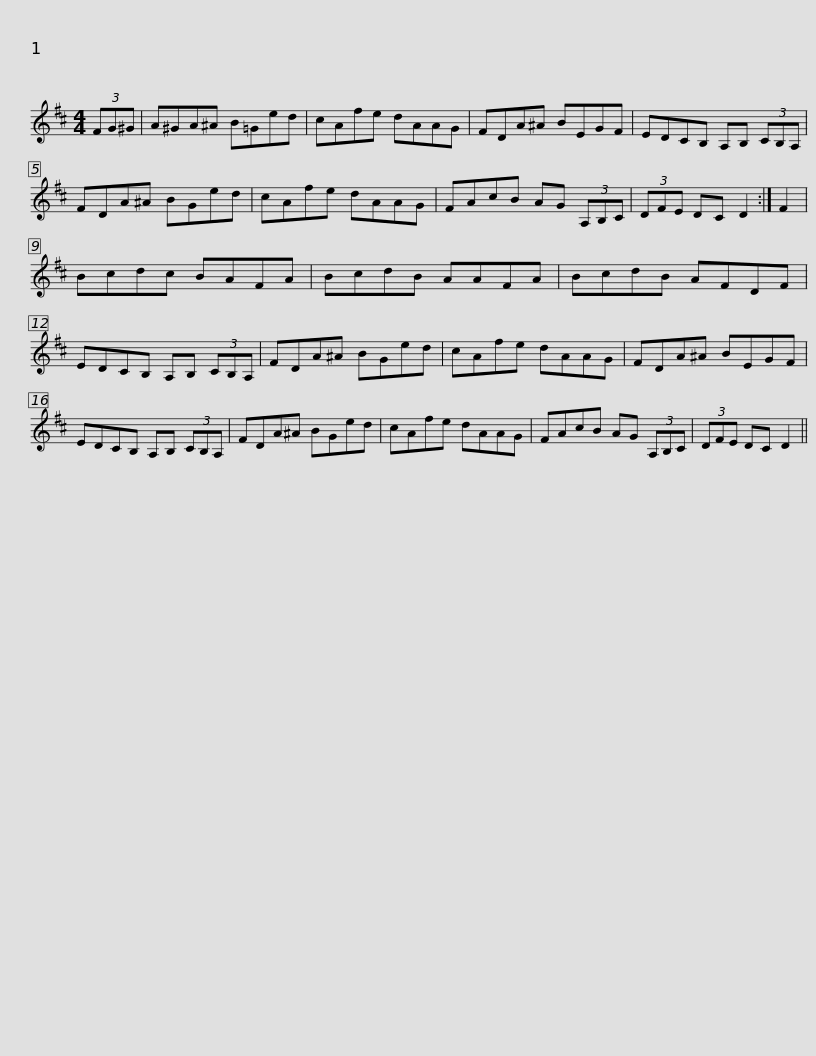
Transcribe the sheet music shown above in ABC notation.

X:1
L:1/8
M:4/4
I:linebreak $
K:D
V:1 treble
V:1
 (3FG^G | A^GA^A B=Ged | cAfe dAAG | FDA^A BEGF | EDCB, A,B, (3CB,A, |$ %5
 FDA^A BGed | cAfe dAAG | FAcB AG (3A,B,C | (3DFE DC D2 :| F2 | %10
 Bcdc BAFA |$ BcdB AAFA | BcdB AFDF | EDCB, A,B, (3CB,A, | FDA^A BGed | %15
 cAfe dAAG |$ FDA^A BEGF | EDCB, A,B, (3CB,A, | FDA^A BGed | cAfe dAAG |$ %20
 FAcB AG (3A,B,C | (3DFE DC D2 || %22
